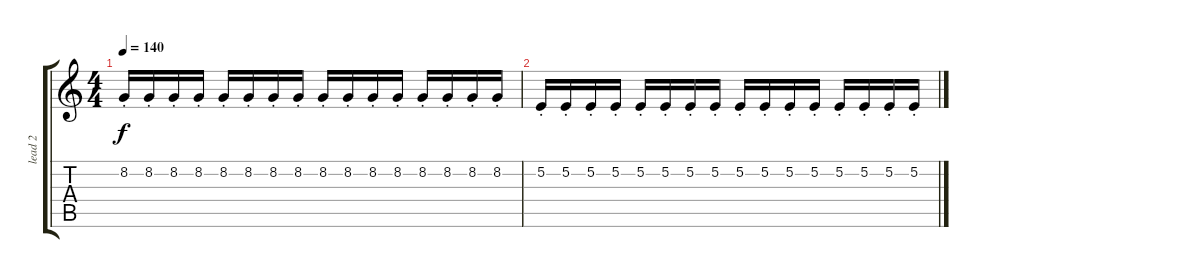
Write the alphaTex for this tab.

\track ("lead 2" "lead 2") {instrument lead2sawtooth}
\staff {score tabs}
\tuning (E4 B3 G3 D3 A2 E2) {hide}
\ts (4 4)
\tempo 140
\clef g2
\ks c
8.2{st}.16{dy f} 8.2{st}.16 8.2{st}.16 8.2{st}.16 8.2{st}.16 8.2{st}.16 8.2{st}.16 8.2{st}.16 8.2{st}.16 8.2{st}.16 8.2{st}.16 8.2{st}.16 8.2{st}.16 8.2{st}.16 8.2{st}.16 8.2{st}.16 |
5.2{st}.16 5.2{st}.16 5.2{st}.16 5.2{st}.16 5.2{st}.16 5.2{st}.16 5.2{st}.16 5.2{st}.16 5.2{st}.16 5.2{st}.16 5.2{st}.16 5.2{st}.16 5.2{st}.16 5.2{st}.16 5.2{st}.16 5.2{st}.16
